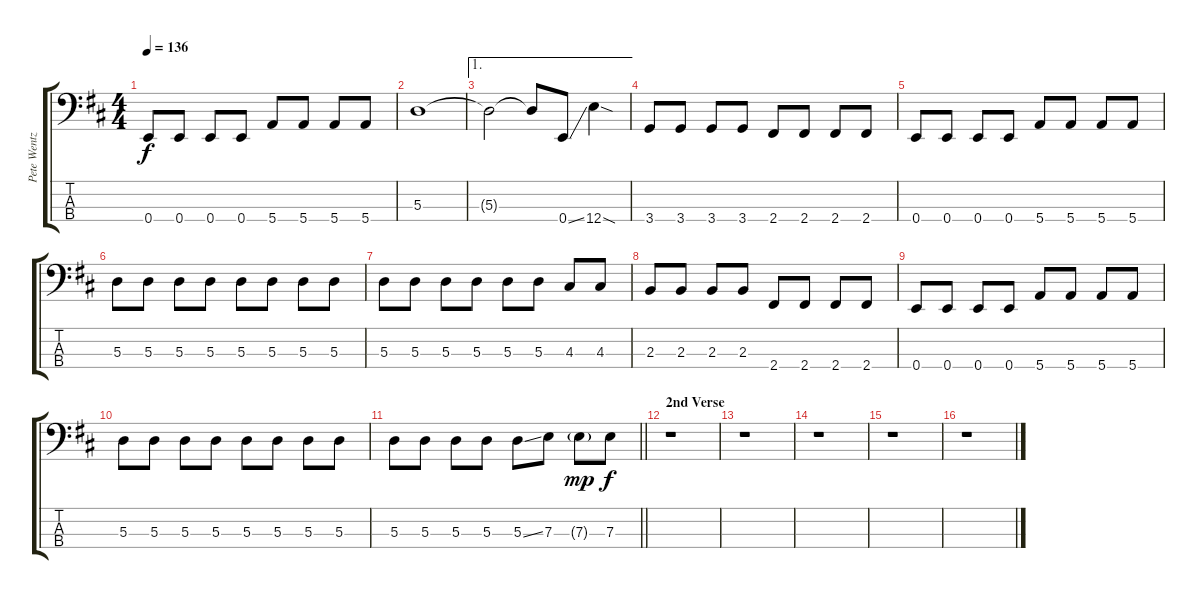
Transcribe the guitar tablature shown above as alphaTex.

\track ("Pete Wentz" "Pete Wentz") {instrument electricbassfinger}
\staff {score tabs}
\tuning (G2 D2 A1 E1) {hide}
\ts (4 4)
\tempo 136
\clef f4
\ks d
0.4.8{dy f} 0.4.8 0.4.8 0.4.8 5.4.8 5.4.8 5.4.8 5.4.8 |
5.3.1 |
\ae 1
5.3{t}.2 5.3{t}.8 0.4{ss}.8 12.4{sod}.4 |
3.4.8 3.4.8 3.4.8 3.4.8 2.4.8 2.4.8 2.4.8 2.4.8 |
0.4.8 0.4.8 0.4.8 0.4.8 5.4.8 5.4.8 5.4.8 5.4.8 |
5.3.8 5.3.8 5.3.8 5.3.8 5.3.8 5.3.8 5.3.8 5.3.8 |
5.3.8 5.3.8 5.3.8 5.3.8 5.3.8 5.3.8 4.3.8 4.3.8 |
2.3.8 2.3.8 2.3.8 2.3.8 2.4.8 2.4.8 2.4.8 2.4.8 |
0.4.8 0.4.8 0.4.8 0.4.8 5.4.8 5.4.8 5.4.8 5.4.8 |
5.3.8 5.3.8 5.3.8 5.3.8 5.3.8 5.3.8 5.3.8 5.3.8 |
\barLineRight lightlight
5.3.8 5.3.8 5.3.8 5.3.8 5.3{ss}.8 7.3.8 7.3{g}.8{dy mp} 7.3.8{dy f} |
\section ("" "2nd Verse")
r.1 |
r.1 |
r.1 |
r.1 |
r.1
